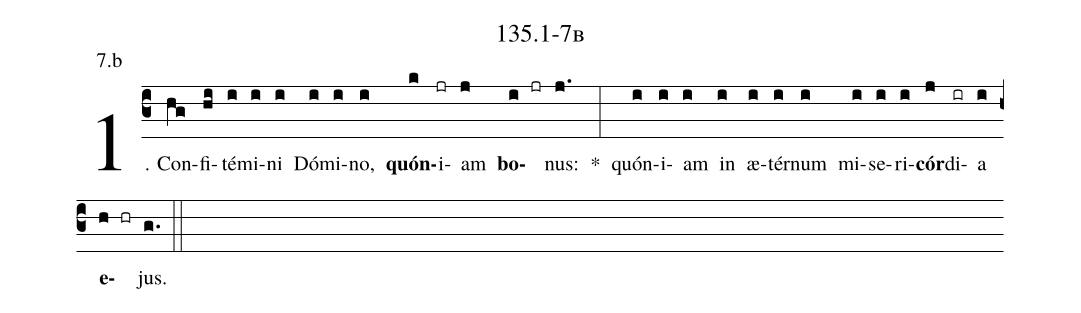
name: 135.1-7b;
annotation: 7.b;
%%
(c3)1. Con(hg)fi(hi)té(i)mi(i)ni(i) Dó(i)mi(i)no,(i) <b>quón</b>(k)i(jr)am(j) <b>bo</b>(i jr)nus:(j.) *(:) quón(i)i(i)am(i) in(i) æ(i)tér(i)num(i) mi(i)se(i)ri(i)<b>cór</b>(j)di(ir)a(i) <b>e</b>(h hr)jus.(g.) (::)
